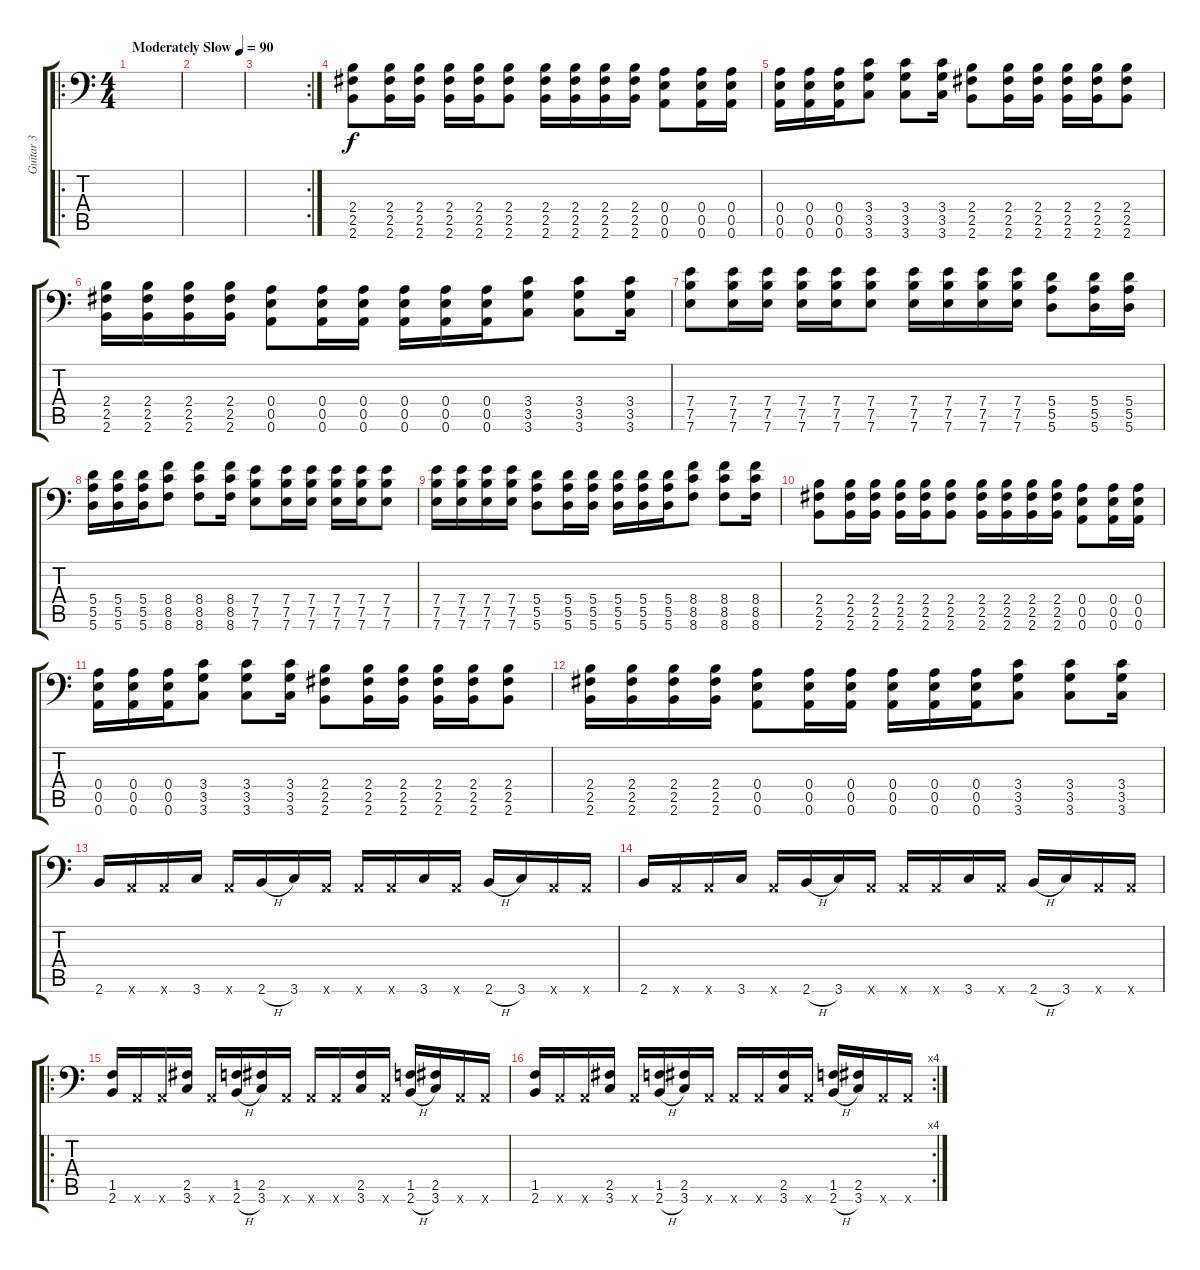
\track ("Guitar 3" "Guitar 3") {instrument distortionguitar}
\staff {score tabs}
\tuning (B3 Gb3 D3 A2 E2 A1) {hide}
\ro
\ts (4 4)
\tempo (90 "Moderately Slow")
\clef f4
\ks c
|
|
\rc 2
|
(2.4 2.5 2.6).8 (2.4 2.5 2.6).16 (2.4 2.5 2.6).16 (2.4 2.5 2.6).16 (2.4 2.5 2.6).16 (2.4 2.5 2.6).8 (2.4 2.5 2.6).16 (2.4 2.5 2.6).16 (2.4 2.5 2.6).16 (2.4 2.5 2.6).16 (0.4 0.5 0.6).8 (0.4 0.5 0.6).16 (0.4 0.5 0.6).16 |
(0.4 0.5 0.6).16 (0.4 0.5 0.6).16 (0.4 0.5 0.6).16 (3.4 3.5 3.6).8 (3.4 3.5 3.6).8 (3.4 3.5 3.6).16 (2.4 2.5 2.6).8 (2.4 2.5 2.6).16 (2.4 2.5 2.6).16 (2.4 2.5 2.6).16 (2.4 2.5 2.6).16 (2.4 2.5 2.6).8 |
(2.4 2.5 2.6).16 (2.4 2.5 2.6).16 (2.4 2.5 2.6).16 (2.4 2.5 2.6).16 (0.4 0.5 0.6).8 (0.4 0.5 0.6).16 (0.4 0.5 0.6).16 (0.4 0.5 0.6).16 (0.4 0.5 0.6).16 (0.4 0.5 0.6).16 (3.4 3.5 3.6).8 (3.4 3.5 3.6).8 (3.4 3.5 3.6).16 |
(7.4 7.5 7.6).8 (7.4 7.5 7.6).16 (7.4 7.5 7.6).16 (7.4 7.5 7.6).16 (7.4 7.5 7.6).16 (7.4 7.5 7.6).8 (7.4 7.5 7.6).16 (7.4 7.5 7.6).16 (7.4 7.5 7.6).16 (7.4 7.5 7.6).16 (5.4 5.5 5.6).8 (5.4 5.5 5.6).16 (5.4 5.5 5.6).16 |
(5.4 5.5 5.6).16 (5.4 5.5 5.6).16 (5.4 5.5 5.6).16 (8.4 8.5 8.6).8 (8.4 8.5 8.6).8 (8.4 8.5 8.6).16 (7.4 7.5 7.6).8 (7.4 7.5 7.6).16 (7.4 7.5 7.6).16 (7.4 7.5 7.6).16 (7.4 7.5 7.6).16 (7.4 7.5 7.6).8 |
(7.4 7.5 7.6).16 (7.4 7.5 7.6).16 (7.4 7.5 7.6).16 (7.4 7.5 7.6).16 (5.4 5.5 5.6).8 (5.4 5.5 5.6).16 (5.4 5.5 5.6).16 (5.4 5.5 5.6).16 (5.4 5.5 5.6).16 (5.4 5.5 5.6).16 (8.4 8.5 8.6).8 (8.4 8.5 8.6).8 (8.4 8.5 8.6).16 |
(2.4 2.5 2.6).8 (2.4 2.5 2.6).16 (2.4 2.5 2.6).16 (2.4 2.5 2.6).16 (2.4 2.5 2.6).16 (2.4 2.5 2.6).8 (2.4 2.5 2.6).16 (2.4 2.5 2.6).16 (2.4 2.5 2.6).16 (2.4 2.5 2.6).16 (0.4 0.5 0.6).8 (0.4 0.5 0.6).16 (0.4 0.5 0.6).16 |
(0.4 0.5 0.6).16 (0.4 0.5 0.6).16 (0.4 0.5 0.6).16 (3.4 3.5 3.6).8 (3.4 3.5 3.6).8 (3.4 3.5 3.6).16 (2.4 2.5 2.6).8 (2.4 2.5 2.6).16 (2.4 2.5 2.6).16 (2.4 2.5 2.6).16 (2.4 2.5 2.6).16 (2.4 2.5 2.6).8 |
(2.4 2.5 2.6).16 (2.4 2.5 2.6).16 (2.4 2.5 2.6).16 (2.4 2.5 2.6).16 (0.4 0.5 0.6).8 (0.4 0.5 0.6).16 (0.4 0.5 0.6).16 (0.4 0.5 0.6).16 (0.4 0.5 0.6).16 (0.4 0.5 0.6).16 (3.4 3.5 3.6).8 (3.4 3.5 3.6).8 (3.4 3.5 3.6).16 |
2.6.16{volume 8} 0.6{x}.16 0.6{x}.16 3.6.16 0.6{x}.16 2.6{h}.16 3.6.16 0.6{x}.16 0.6{x}.16 0.6{x}.16 3.6.16 0.6{x}.16 2.6{h}.16 3.6.16 0.6{x}.16 0.6{x}.16 |
2.6.16 0.6{x}.16 0.6{x}.16 3.6.16 0.6{x}.16 2.6{h}.16 3.6.16 0.6{x}.16 0.6{x}.16 0.6{x}.16 3.6.16 0.6{x}.16 2.6{h}.16 3.6.16 0.6{x}.16 0.6{x}.16 |
\ro
(1.5 2.6).16{volume 13} 0.6{x}.16 0.6{x}.16 (2.5 3.6).16 0.6{x}.16 (1.5 2.6{h}).16 (2.5 3.6).16 0.6{x}.16 0.6{x}.16 0.6{x}.16 (2.5 3.6).16 0.6{x}.16 (1.5 2.6{h}).16 (2.5 3.6).16 0.6{x}.16 0.6{x}.16 |
\rc 4
(1.5 2.6).16 0.6{x}.16 0.6{x}.16 (2.5 3.6).16 0.6{x}.16 (1.5 2.6{h}).16 (2.5 3.6).16 0.6{x}.16 0.6{x}.16 0.6{x}.16 (2.5 3.6).16 0.6{x}.16 (1.5 2.6{h}).16 (2.5 3.6).16 0.6{x}.16 0.6{x}.16
